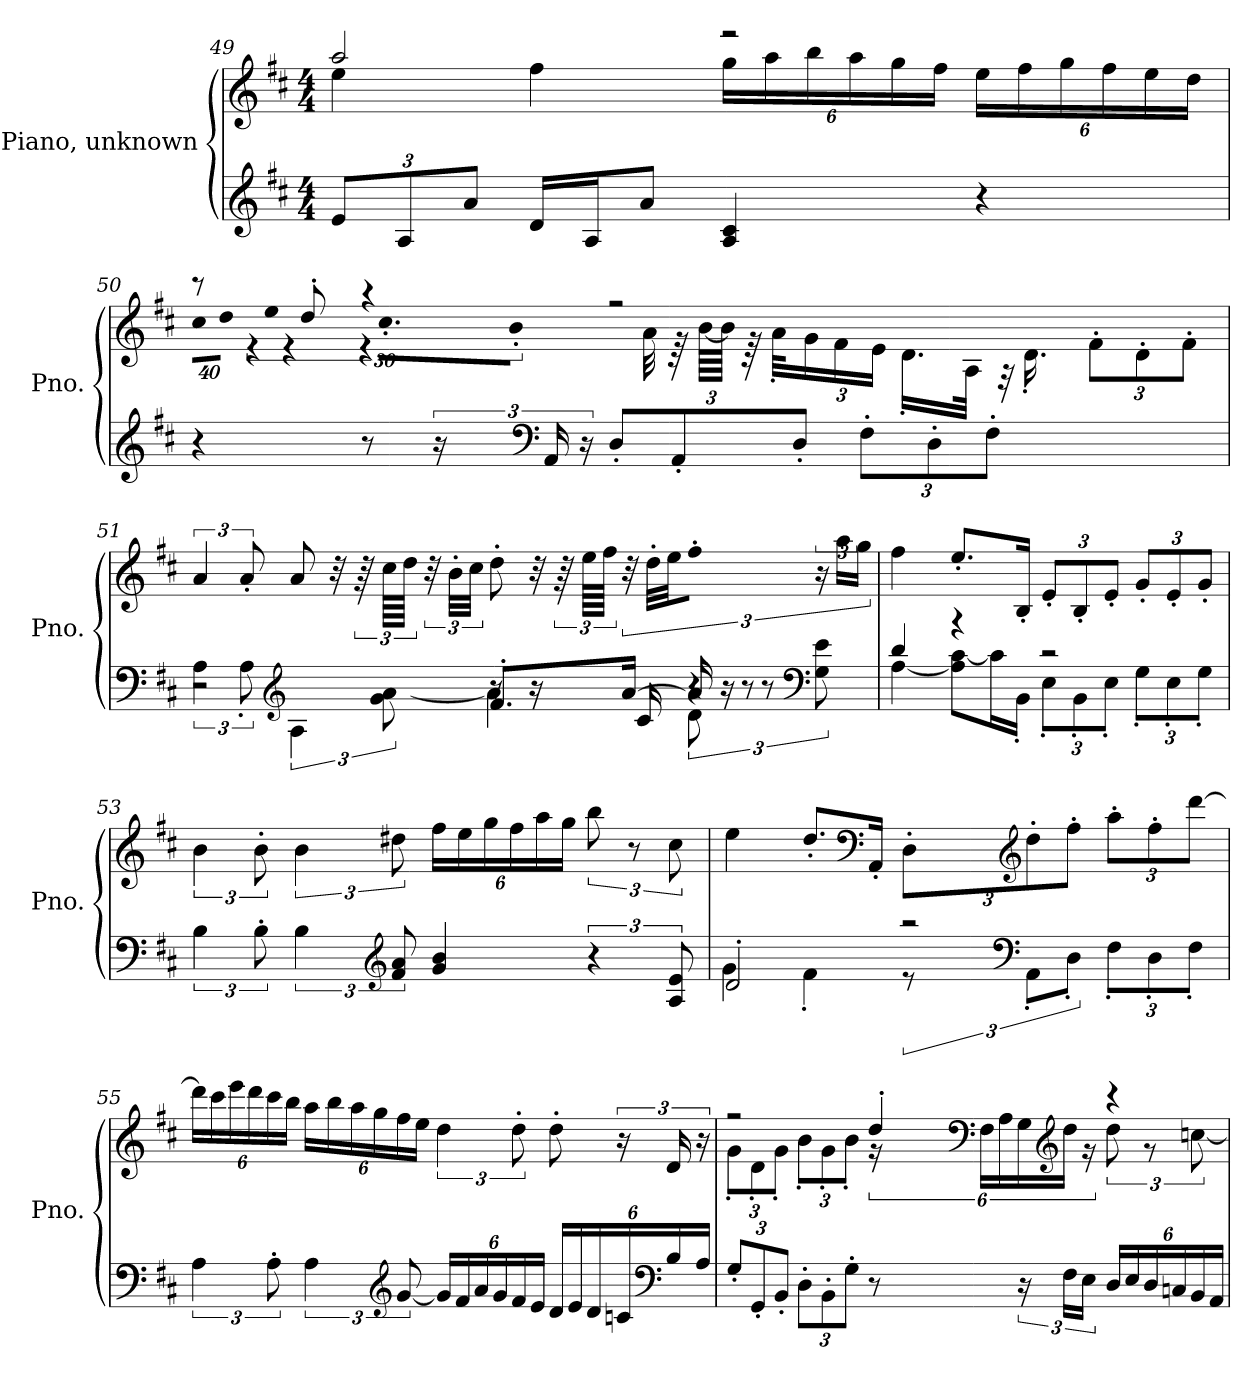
**kern	**kern
*part1	*part1
*staff2	*staff1
*I"Piano, unknown	*
*I'Pno.	*
!!LO:LB:g=z
*clefG2	*clefG2
*k[f#c#]	*k[f#c#]
*M4/4	*M4/4
*Xbrackettup	*
=49	=49
*	*^
12e/L	2aa/	4ee\
12A/	.	.
12a/J	.	.
16d/LL	.	4ff#\
16A/J	.	.
8a/J	.	.
*	*	*Xbrackettup
4A/ 4c#/	2r	24gg\LL
.	.	24aa\
.	.	24bb\
.	.	24aa\
.	.	24gg\
.	.	24ff#\JJ
4r	.	24ee\LL
.	.	24ff#\
.	.	24gg\
.	.	24ff#\
.	.	24ee\
.	.	24dd\JJ
!!LO:PB:g=z	!!
=50	=50	=50
*	*	*brackettup
!	!	!LO:N:vis=32
4r	8r	640%23cc#\LLL
!	!	!LO:N:vis=32
.	.	640%23dd\JJJ
!	!	!LO:N:vis=64
.	.	960%17r
!	!	!LO:N:vis=64
.	.	960%17ee\
!	!	!LO:N:vis=32
.	.	640%23r
.	8dd'/	.
!	!	!LO:N:vis=64
.	.	960%17r
!	!	!LO:N:vis=32.
.	.	1920%103cc#'\LLL
!	!	!LO:N:vis=32
.	.	640%23b'\JJJ
8r	4r	.
.	.	32a\
.	.	64r
.	.	[64b\LLLL
.	.	64b\JJJJ]
.	.	64r
.	.	32a'\KLL
*brackettup	*	*
24r	.	.
*	*	*Xbrackettup
.	.	24g\
*clefF4	*	*
24AA/	.	.
.	.	24f#\
24r	.	.
.	.	24e\JJ
*Xbrackettup	*	*
12D'/L	2r	.
.	.	16.d'\LL
12AA'/	.	.
.	.	32A\JJk
.	.	32r
.	.	16.d'\
12D'/J	.	.
12F#'\L	.	.
.	.	12f#'\L
12D'\	.	.
.	.	12d'\
12F#'\J	.	.
.	.	12f#'\J
1920ryy	1920ryy	.
*	*v	*v
!!LO:LB:g=z
=51	=51
*^	*
*	*brackettup	*brackettup
*	*^	*
2r	6A\	2r	6a/
.	12A'\	.	12a'/
*clefG2	*	*	*
.	6A\	.	8a/
.	.	.	32r
.	.	.	96r
.	12g\ [12a\	.	96cc#\LLLL
.	.	.	96dd\JJJJ
.	.	.	48r
.	.	.	48b'\LLL
.	.	.	48cc#\JJJ
8.f#'/L	4a\]	8r	8dd'\
.	.	16r	32r
.	.	.	96r
.	.	.	96ee\LLLL
.	.	.	96ff#\JJJJ
[16a/Jk	.	16c#/	48r
.	.	.	48dd'\LLL
.	.	.	48ee\JJ
16a/]	12d\	4r	8ff#'\J
16r	.	.	.
.	12r	.	.
8r	.	.	24r
*clefF4	*	*	*
.	12G\ 12e\	.	24aa\LL
.	.	.	24gg\JJ
*	*v	*v	*
=52	=52	=52
4d/	[4A\	4ff#\
4r	8A\] [8c#\L	8.ee'/L
.	16c#\L]	.
.	16BB'\JJ	16B'/Jk
*	*Xbrackettup	*Xbrackettup
2r	12E'\L	12e'/L
.	12BB'\	12B'/
.	12E'\J	12e'/J
.	12G'\L	12g'/L
.	12E'\	12e'/
.	12G'\J	12g'/J
*v	*v	*
!!LO:LB:g=z
=53	=53
*brackettup	*brackettup
6B\	6b\
12B'\	12b'\
6B\	6b\
*clefG2	*
12f#/ 12a/	12dd#X\
*	*Xbrackettup
4g/ 4b/	24ff#\LL
.	24ee\
.	24gg\
.	24ff#\
.	24aa\
.	24gg\JJ
*	*brackettup
6r	12bb\
.	12r
12A/ 12e/	12cc#\
=54	=54
*^	*
2d'/	4g\	4ee\
.	4f#'\	8.dd'/L
*	*	*clefF4
.	.	16AA'/Jk
*	*	*Xbrackettup
2r	12r	12D'\L
*clefF4	*	*clefG2
.	12AA'\L	12dd'\
.	12D'\J	12ff#'\J
*	*Xbrackettup	*
.	12F#'\L	12aa'\L
.	12D'\	12ff#'\
.	12F#'\J	[12ddd\J
*v	*v	*
!!LO:LB:g=z
=55	=55
*brackettup	*
6A\	24ddd\LL]
.	24ccc#\
.	24eee\
.	24ddd\
12A'\	24ccc#\
.	24bb\JJ
6A\	24aa\LL
.	24bb\
.	24aa\
.	24gg\
*clefG2	*
[12g/	24ff#\
.	24ee\JJ
*Xbrackettup	*brackettup
24g/LL]	6dd\
24f#/	.
24a/	.
24g/	.
24f#/	12dd'\
24e/JJ	.
24d/LL	8dd'\
24e/	.
24d/	.
24cn/	24r
*clefF4	*
24B/	24d/
24A/JJ	24r
!!LO:LB:g=z
=56	=56
*	*^
*	*	*Xbrackettup
12G'/L	2r	12g'\L
12GG'/	.	12d'\
12BB'/J	.	12g'\J
12D'\L	.	12b'\L
12BB'\	.	12g'\
12G'\J	.	12b'\J
*	*	*brackettup
8r	4dd'/	24r
*	*clefF4	*
.	.	24F#\LL
.	.	24A\
*brackettup	*	*
24r	.	24G\
*	*clefG2	*
24F#\LL	.	24dd\JJ
24E\JJ	.	24r
*Xbrackettup	*	*
24D/LL	4r	12dd\
24E/	.	.
24D/	.	12r
24Cn/	.	.
24BB/	.	[12ccn\
24AA/JJ	.	.
*	*v	*v
=	=
*-	*-
